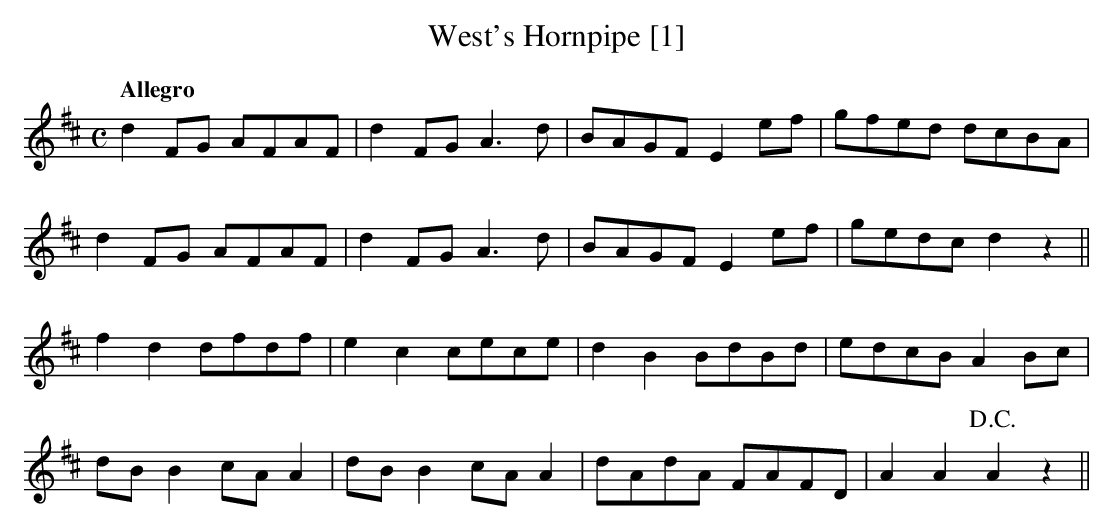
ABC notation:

X:1
T:West's Hornpipe [1]
M:C
L:1/8
Q:"Allegro"
K:D
d2FG AFAF|d2 FG A3d|BAGF E2 ef|gfed dcBA|
d2FG AFAF|d2 FG A3d|BAGF E2ef|gedc d2z2||
f2d2 dfdf|e2c2 cece|d2B2 BdBd|edcB A2 Bc|
dB B2 cA A2|dB B2 cA A2|dAdA FAFD|A2A2!D.C.!A2z2||
